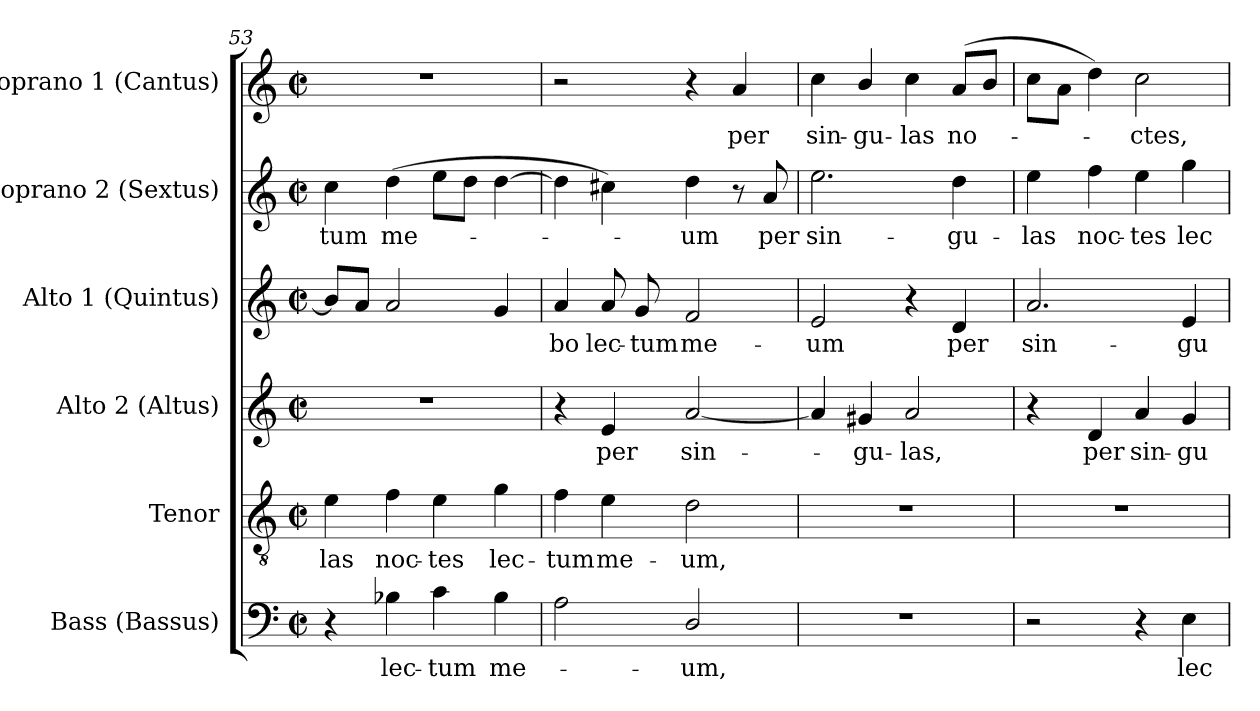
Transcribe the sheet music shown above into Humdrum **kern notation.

**kern	**text	**kern	**text	**kern	**text	**kern	**text	**kern	**text	**kern	**text
*part6	*part6	*part5	*part5	*part4	*part4	*part3	*part3	*part2	*part2	*part1	*part1
*staff6	*staff6	*staff5	*staff5	*staff4	*staff4	*staff3	*staff3	*staff2	*staff2	*staff1	*staff1
*I"Bass (Bassus)	*	*I"Tenor	*	*I"Alto 2 (Altus)	*	*I"Alto 1 (Quintus)	*	*I"Soprano 2 (Sextus)	*	*I"Soprano 1 (Cantus)	*
*I'B.	*	*I'T.	*	*I'A2.	*	*I'A1.	*	*I'S2.	*	*I'S1.	*
*clefF4	*	*clefGv2	*	*clefG2	*	*clefG2	*	*clefG2	*	*clefG2	*
*	*	*ITrd7c12	*	*	*	*	*	*	*	*	*
*k[]	*	*k[]	*	*k[]	*	*k[]	*	*k[]	*	*k[]	*
*C:	*	*C:	*	*C:	*	*C:	*	*C:	*	*C:	*
*M2/2	*	*M2/2	*	*M2/2	*	*M2/2	*	*M2/2	*	*M2/2	*
*met(c|)	*	*met(c|)	*	*met(c|)	*	*met(c|)	*	*met(c|)	*	*met(c|)	*
=53	=53	=53	=53	=53	=53	=53	=53	=53	=53	=53	=53
!	!	!	!LO:LY:b:color=#000000	!	!	!	!	!	!	!	!
!	!	!	!	!	!	!	!	!	!LO:LY:b:color=#000000	!	!
4r	.	4Ei\	-las	1r	.	8bi/L]	.	4cci\	-tum	1r	.
.	.	.	.	.	.	8ai/J	.	.	.	.	.
!	!LO:LY:b:color=#000000	!	!	!	!	!	!	!	!	!	!
!	!	!	!LO:LY:b:color=#000000	!	!	!	!	!	!	!	!
!	!	!	!	!	!	!	!	!	!LO:LY:b:color=#000000	!	!
4B-i\	lec-	4Fi\	noc-	.	.	2ai/	.	(4ddi\	me-	.	.
!	!LO:LY:b:color=#000000	!	!	!	!	!	!	!	!	!	!
!	!	!	!LO:LY:b:color=#000000	!	!	!	!	!	!	!	!
4ci\	-tum	4Ei\	-tes	.	.	.	.	8eei\L	.	.	.
.	.	.	.	.	.	.	.	8ddi\J	.	.	.
!	!LO:LY:b:color=#000000	!	!	!	!	!	!	!	!	!	!
!	!	!	!LO:LY:b:color=#000000	!	!	!	!	!	!	!	!
4B-i\	me-	4Gi\	lec-	.	.	4gi/	.	[4ddi\	.	.	.
=54	=54	=54	=54	=54	=54	=54	=54	=54	=54	=54	=54
!	!	!	!LO:LY:b:color=#000000	!	!	!	!	!	!	!	!
!	!	!	!	!	!	!	!LO:LY:b:color=#000000	!	!	!	!
2Ai\	.	4Fi\	-tum	4r	.	4ai/	-bo	4ddi\]	.	2r	.
!	!	!	!LO:LY:b:color=#000000	!	!	!	!	!	!	!	!
!	!	!	!	!	!LO:LY:b:color=#000000	!	!	!	!	!	!
!	!	!	!	!	!	!	!LO:LY:b:color=#000000	!	!	!	!
.	.	4Ei\	me-	4ei/	per	8ai/	lec-	4cc#Xi\)	.	.	.
!	!	!	!	!	!	!	!LO:LY:b:color=#000000	!	!	!	!
.	.	.	.	.	.	8gi/	-tum	.	.	.	.
!	!LO:LY:b:color=#000000	!	!	!	!	!	!	!	!	!	!
!	!	!	!LO:LY:b:color=#000000	!	!	!	!	!	!	!	!
!	!	!	!	!	!LO:LY:b:color=#000000	!	!	!	!	!	!
!	!	!	!	!	!	!	!LO:LY:b:color=#000000	!	!	!	!
!	!	!	!	!	!	!	!	!	!LO:LY:b:color=#000000	!	!
2Di/	-um,	2Di\	-um,	[2ai/	sin-	2fi/	me-	4ddi\	-um	4r	.
!	!	!	!	!	!	!	!	!	!	!	!LO:LY:b:color=#000000
.	.	.	.	.	.	.	.	8r	.	4ai/	per
!	!	!	!	!	!	!	!	!	!LO:LY:b:color=#000000	!	!
.	.	.	.	.	.	.	.	8ai/	per	.	.
=55	=55	=55	=55	=55	=55	=55	=55	=55	=55	=55	=55
!	!	!	!	!	!	!	!LO:LY:b:color=#000000	!	!	!	!
!	!	!	!	!	!	!	!	!	!LO:LY:b:color=#000000	!	!
!	!	!	!	!	!	!	!	!	!	!	!LO:LY:b:color=#000000
1r	.	1r	.	4ai/]	.	2ei/	-um	2.eei\	sin-	4cci\	sin-
!	!	!	!	!	!LO:LY:b:color=#000000	!	!	!	!	!	!
!	!	!	!	!	!	!	!	!	!	!	!LO:LY:b:color=#000000
.	.	.	.	4g#Xi/	-gu-	.	.	.	.	4bi/	-gu-
!	!	!	!	!	!LO:LY:b:color=#000000	!	!	!	!	!	!
!	!	!	!	!	!	!	!	!	!	!	!LO:LY:b:color=#000000
.	.	.	.	2ai/	-las,	4r	.	.	.	4cci\	-las
!	!	!	!	!	!	!	!LO:LY:b:color=#000000	!	!	!	!
!	!	!	!	!	!	!	!	!	!LO:LY:b:color=#000000	!	!
!	!	!	!	!	!	!	!	!	!	!	!LO:LY:b:color=#000000
.	.	.	.	.	.	4di/	per	4ddi\	-gu-	(8ai/L	no-
.	.	.	.	.	.	.	.	.	.	8bi/J	.
!!LO:LB:g=z
=56	=56	=56	=56	=56	=56	=56	=56	=56	=56	=56	=56
!	!	!	!	!	!	!	!LO:LY:b:color=#000000	!	!	!	!
!	!	!	!	!	!	!	!	!	!LO:LY:b:color=#000000	!	!
2r	.	1r	.	4r	.	2.ai/	sin-	4eei\	-las	8cci\L	.
.	.	.	.	.	.	.	.	.	.	8ai\J	.
!	!	!	!	!	!LO:LY:b:color=#000000	!	!	!	!	!	!
!	!	!	!	!	!	!	!	!	!LO:LY:b:color=#000000	!	!
.	.	.	.	4di/	per	.	.	4ffi\	noc-	4ddi\)	.
!	!	!	!	!	!LO:LY:b:color=#000000	!	!	!	!	!	!
!	!	!	!	!	!	!	!	!	!LO:LY:b:color=#000000	!	!
!	!	!	!	!	!	!	!	!	!	!	!LO:LY:b:color=#000000
4r	.	.	.	4ai/	sin-	.	.	4eei\	-tes	2cci\	-ctes,
!	!LO:LY:b:color=#000000	!	!	!	!	!	!	!	!	!	!
!	!	!	!	!	!LO:LY:b:color=#000000	!	!	!	!	!	!
!	!	!	!	!	!	!	!LO:LY:b:color=#000000	!	!	!	!
!	!	!	!	!	!	!	!	!	!LO:LY:b:color=#000000	!	!
4Ei\	lec-	.	.	4gi/	-gu-	4ei/	-gu-	4ggi\	lec-	.	.
=	=	=	=	=	=	=	=	=	=	=	=
*-	*-	*-	*-	*-	*-	*-	*-	*-	*-	*-	*-
